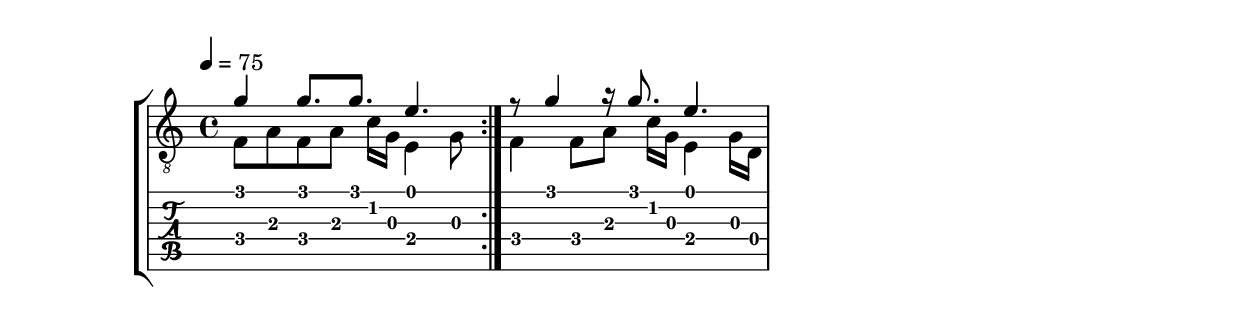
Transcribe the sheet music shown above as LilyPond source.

\version "2.12.3"
\include "english.ly"

\header { }

tBarIntro = \relative c'' { g4              g8.           g8.           e4.                       }
bBarIntro = \relative c'  { f,8     a8      f8      a8      c16   g16   e4              g8        }

tBarRiffA = \relative c'' { r8      g4              r16   g8.           e4.                       }
bBarRiffA = \relative c'  { f,4             f8      a8      c16   g16   e4              g16   d16 }

tIntro = { \repeat volta 4 { \tBarIntro } }
tVerse = { \tBarRiffA }

bIntro = { \repeat volta 4 { \bBarIntro } }
bVerse = { \bBarRiffA }

treble = {
  \transposition d''
  \tIntro
  \tVerse
}

bass = {
  \transposition d'
  \bIntro
  \bVerse
}

\score {
  \new StaffGroup <<
    \new Staff <<
      \tempo 4 = 75
      \clef "treble_8"
      \new Voice {
        \voiceOne
        \treble
      }
      \new Voice {
        \voiceTwo
        \bass
      }
    >>

    \new TabStaff <<
      \treble
      \bass
    >>
  >>

  \layout {
    \context {
      \TabVoice
        \remove Dots_engraver
        \remove Stem_engraver
        \remove Rest_engraver
    }
  }
}

% showLastLength = R1*2 % Enable to play only last two measures
\score {
  \new Staff \with {midiInstrument = #"acoustic guitar (nylon)"} <<
    \tempo 4 = 75
    \clef "treble_8"

    \new Voice {
      \unfoldRepeats {
        \treble
      }
    }
    \new Voice {
      \unfoldRepeats {
        \bass
      }
    }
  >>

  \midi {}
}
